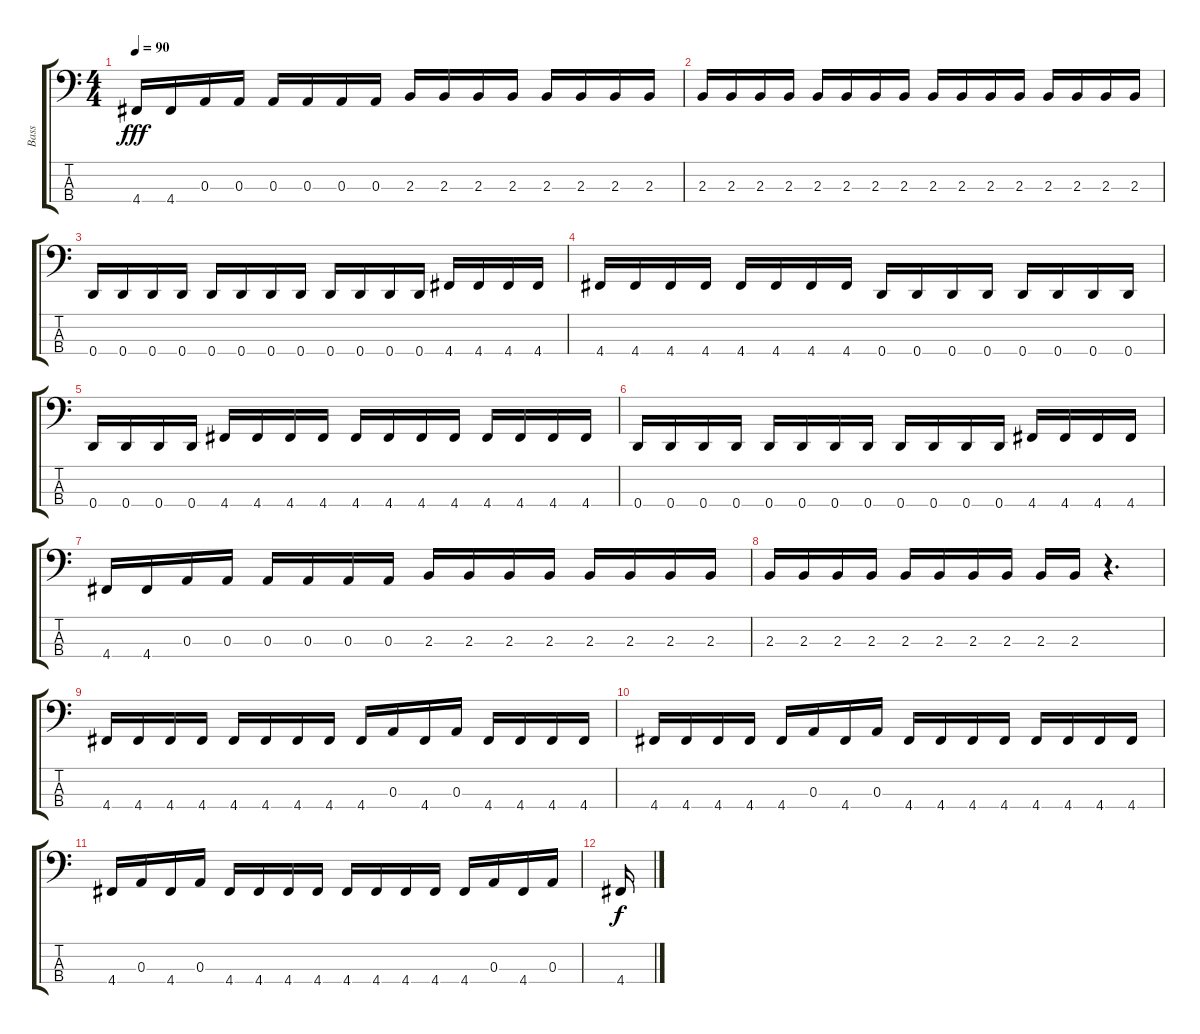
\track ("Bass" "Bass") {instrument electricbasspick}
\staff {score tabs}
\tuning (G2 D2 A1 D1) {hide}
\ts (4 4)
\tempo 90
\clef f4
\ks c
4.4.16{dy fff} 4.4.16 0.3.16 0.3.16 0.3.16 0.3.16 0.3.16 0.3.16 2.3.16 2.3.16 2.3.16 2.3.16 2.3.16 2.3.16 2.3.16 2.3.16 |
2.3.16 2.3.16 2.3.16 2.3.16 2.3.16 2.3.16 2.3.16 2.3.16 2.3.16 2.3.16 2.3.16 2.3.16 2.3.16 2.3.16 2.3.16 2.3.16 |
0.4.16 0.4.16 0.4.16 0.4.16 0.4.16 0.4.16 0.4.16 0.4.16 0.4.16 0.4.16 0.4.16 0.4.16 4.4.16 4.4.16 4.4.16 4.4.16 |
4.4.16 4.4.16 4.4.16 4.4.16 4.4.16 4.4.16 4.4.16 4.4.16 0.4.16 0.4.16 0.4.16 0.4.16 0.4.16 0.4.16 0.4.16 0.4.16 |
0.4.16 0.4.16 0.4.16 0.4.16 4.4.16 4.4.16 4.4.16 4.4.16 4.4.16 4.4.16 4.4.16 4.4.16 4.4.16 4.4.16 4.4.16 4.4.16 |
0.4.16 0.4.16 0.4.16 0.4.16 0.4.16 0.4.16 0.4.16 0.4.16 0.4.16 0.4.16 0.4.16 0.4.16 4.4.16 4.4.16 4.4.16 4.4.16 |
4.4.16 4.4.16 0.3.16 0.3.16 0.3.16 0.3.16 0.3.16 0.3.16 2.3.16 2.3.16 2.3.16 2.3.16 2.3.16 2.3.16 2.3.16 2.3.16 |
2.3.16 2.3.16 2.3.16 2.3.16 2.3.16 2.3.16 2.3.16 2.3.16 2.3.16 2.3.16 r.4{d} |
4.4.16 4.4.16 4.4.16 4.4.16 4.4.16 4.4.16 4.4.16 4.4.16 4.4.16 0.3.16 4.4.16 0.3.16 4.4.16 4.4.16 4.4.16 4.4.16 |
4.4.16 4.4.16 4.4.16 4.4.16 4.4.16 0.3.16 4.4.16 0.3.16 4.4.16 4.4.16 4.4.16 4.4.16 4.4.16 4.4.16 4.4.16 4.4.16 |
4.4.16 0.3.16 4.4.16 0.3.16 4.4.16 4.4.16 4.4.16 4.4.16 4.4.16 4.4.16 4.4.16 4.4.16 4.4.16 0.3.16 4.4.16 0.3.16 |
4.4.16{dy f}
